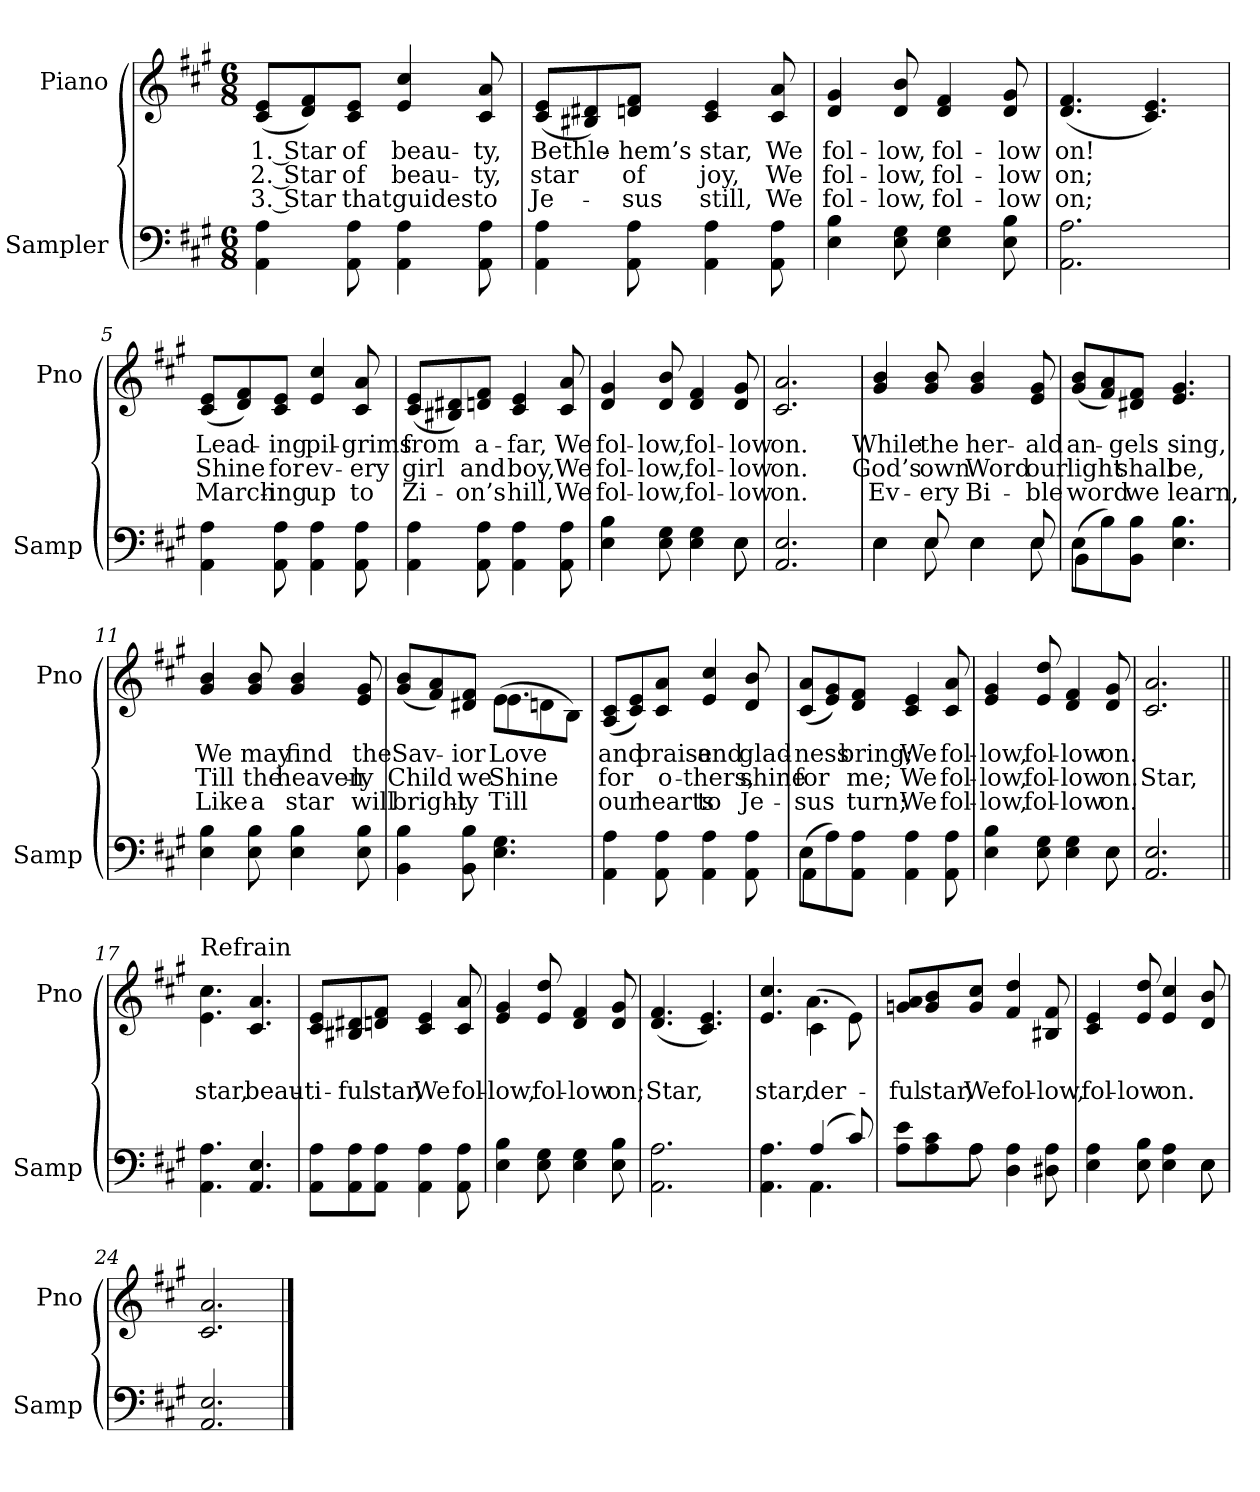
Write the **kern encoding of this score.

**kern	**kern	**text	**text	**text
*part2	*part1	*part1	*part1	*part1
*staff2	*staff1	*staff1	*staff1	*staff1
*I"Sampler	*I"Piano	*	*	*
*I'Samp	*I'Pno	*	*	*
*clefF4	*clefG2	*	*	*
*k[f#c#g#]	*k[f#c#g#]	*	*	*
*A:	*A:	*	*	*
*M6/8	*M6/8	*	*	*
=1	=1	=1	=1	=1
4AA 4A	(8c#/ 8e/L	1. Star	2. Star	3. Star
.	8d/ 8f#/)	.	.	.
8AA 8A	8c#/ 8e/J	of	of	that
4AA 4A	4e 4cc#	beau-	beau-	guides
8AA 8A	8c# 8a	-ty,	-ty,	to
=2	=2	=2	=2	=2
4AA 4A	(8c#/ 8e/L	Bethle-	star	Je-
.	8B#X/ 8d#X/)	.	.	.
8AA 8A	8dn/ 8f#/J	-hem’s	of	-sus
4AA 4A	4c# 4e	star,	joy,	still,
8AA 8A	8c# 8a	We	We	We
=3	=3	=3	=3	=3
4E 4B	4d 4g#	fol-	fol-	fol-
8E 8G#	8d 8b	-low,	-low,	-low,
4E 4G#	4d 4f#	fol-	fol-	fol-
8E 8B	8d 8g#	-low	-low	-low
=4	=4	=4	=4	=4
2.AA 2.A	(4.d 4.f#	on!	on;	on;
.	4.c# 4.e)	.	.	.
=5	=5	=5	=5	=5
4AA 4A	(8c#/ 8e/L	Lead-	Shine	March-
.	8d/ 8f#/)	.	.	.
8AA 8A	8c#/ 8e/J	-ing	for	-ing
4AA 4A	4e 4cc#	pil-	ev-	up
8AA 8A	8c# 8a	-grims	-ery	to
=6	=6	=6	=6	=6
4AA 4A	(8c#/ 8e/L	from	girl	Zi-
.	8B#X/ 8d#X/)	.	.	.
8AA 8A	8dn/ 8f#/J	a-	and	-on’s
4AA 4A	4c# 4e	-far,	boy,	hill,
8AA 8A	8c# 8a	We	We	We
=7	=7	=7	=7	=7
*^	*	*	*	*
4E 4B	8ryy	4d 4g#	fol-	fol-	fol-
*v	*v	*	*	*	*
8E 8G#	8d 8b	-low,	-low,	-low,
4E 4G#	4d 4f#	fol-	fol-	fol-
*^	*	*	*	*
8E\	8E	8d 8g#	-low	-low	-low
*v	*v	*	*	*	*
=8	=8	=8	=8	=8
2.AA 2.E	2.c# 2.a	on.	on.	on.
=9	=9	=9	=9	=9
*^	*	*	*	*
4E\	4E	4g# 4b	While	God’s	Ev-
8E/	8E	8g# 8b	the	own	-ery
4E\	4E	4g# 4b	her-	Word	Bi-
8E/	8E	8e 8g#	-ald	our	-ble
=10	=10	=10	=10	=10	=10
(8E\L	4BB	(8g#/ 8b/L	an-	light	word
8B\)	.	8f#/ 8a/)	.	.	.
8BB\ 8B\J	2ryy	8d#X/ 8f#/J	-gels	shall	we
4.E 4.B	.	4.e 4.g#	sing,	be,	learn,
*v	*v	*	*	*	*
=11	=11	=11	=11	=11
4E 4B	4g# 4b	We	Till	Like
8E 8B	8g# 8b	may	the	a
4E 4B	4g# 4b	find	heaven-	star
8E 8B	8e 8g#	the	-ly	will
=12	=12	=12	=12	=12
*	*^	*	*	*
4BB 4B	(8g#/ 8b/L	4.ryy	Sav-	Child	bright-
.	8f#/ 8a/)	.	.	.	.
8BB 8B	8d#X/ 8f#/J	.	-ior	we	-ly
4.E 4.G#	(8e\L	4.e	Love	Shine	Till
.	8dn\	.	.	.	.
.	8B\J)	.	.	.	.
*	*v	*v	*	*	*
=13	=13	=13	=13	=13
4AA 4A	(8A/ 8c#/L	and	for	our
.	8c#/ 8e/)	.	.	.
8AA 8A	8c#/ 8a/J	praise	o-	hearts
4AA 4A	4e 4cc#	and	-thers,	to
8AA 8A	8d 8b	glad-	shine	Je-
=14	=14	=14	=14	=14
*^	*	*	*	*
(8E\L	4AA	(8c#/ 8a/L	-ness	for	-sus
8A\)	.	8e/ 8g#/)	.	.	.
8AA\ 8A\J	2ryy	8d/ 8f#/J	bring;	me;	turn;
4AA 4A	.	4c# 4e	We	We	We
8AA 8A	.	8c# 8a	fol-	fol-	fol-
=15	=15	=15	=15	=15	=15
4E 4B	8ryy	4e 4g#	-low,	-low,	-low,
*v	*v	*	*	*	*
8E 8G#	8e 8dd	fol-	fol-	fol-
4E 4G#	4d 4f#	-low	-low	-low
*^	*	*	*	*
8E\	8E	8d 8g#	on.	on.	on.
*v	*v	*	*	*	*
=16	=16	=16	=16	=16
2.AA 2.E	2.c# 2.a	.	Star,	.
=17||	=17||	=17||	=17||	=17||
!	!LO:TX:t=Refrain	!	!	!
4.AA 4.A	4.e\ 4.cc#\	.	star,	.
4.AA 4.E	4.c# 4.a	.	beau-	.
=18	=18	=18	=18	=18
8AA\ 8A\L	8c#/ 8e/L	.	-ti-	.
8AA\ 8A\	8B#X/ 8d#X/	.	-ful	.
8AA\ 8A\J	8dn/ 8f#/J	.	star,	.
4AA 4A	4c# 4e	.	We	.
8AA 8A	8c# 8a	.	fol-	.
=19	=19	=19	=19	=19
4E 4B	4e 4g#	.	-low,	.
8E 8G#	8e 8dd	.	fol-	.
4E 4G#	4d 4f#	.	-low	.
8E 8B	8d 8g#	.	on;	.
=20	=20	=20	=20	=20
2.AA 2.A	(4.d 4.f#	.	Star,	.
.	4.c# 4.e)	.	.	.
=21	=21	=21	=21	=21
*^	*^	*	*	*
4.AA 4.A	4.ryy	4.e 4.cc#	4.ryy	.	star,	.
(4A/	4.AA	(4c#\	4.a	.	-der-	.
8c#/)	.	8e\)	.	.	.	.
*	*	*v	*v	*	*	*
=22	=22	=22	=22	=22	=22
8A\ 8e\L	4ryy	8gn/ 8a/L	.	-ful	.
8A\ 8c#\	.	8g/ 8b/	.	star,	.
8A\J	8A	8g/ 8cc#/J	.	We	.
4D 4A	4.ryy	4f# 4dd	.	fol-	.
8D#X 8A	.	8B#X 8f#	.	-low,	.
=23	=23	=23	=23	=23	=23
4E 4A	8ryy	4c# 4e	.	fol-	.
*v	*v	*	*	*	*
8E 8B	8e 8dd	.	-low	.
4E 4A	4e 4cc#	.	on.	.
*^	*	*	*	*
8E\	8E	8d 8b	.	.	.
*v	*v	*	*	*	*
=24	=24	=24	=24	=24
2.AA 2.E	2.c# 2.a	.	.	.
==	==	==	==	==
*-	*-	*-	*-	*-
